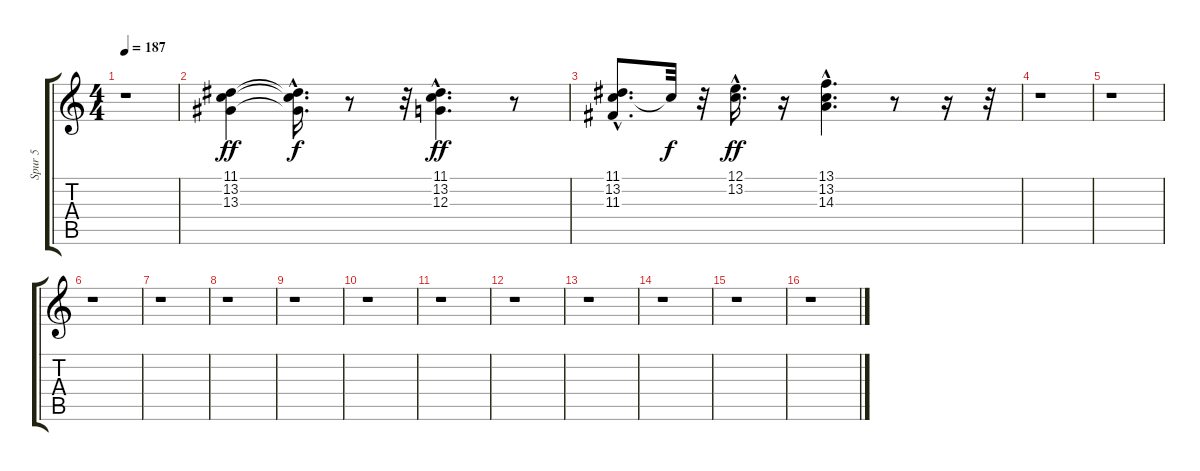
\track ("Spur 5" "Spur 5") {instrument voiceoohs}
\staff {score tabs}
\tuning (E4 B3 G3 D3 A2 E2) {hide}
\ts (4 4)
\tempo 187
\clef g2
\ks c
r.1{dy ff} |
(11.1 13.2 13.3).4 (11.1{hac t} 13.2{hac t} 13.3{hac t}).16{d dy f} r.8 r.32 (11.1{hac} 13.2{hac} 12.3{hac}).4{d dy ff} r.8 |
(11.1{hac} 13.2{hac} 11.3{hac}).8{d} 13.2{t}.32{dy f} r.32 (12.1{hac} 13.2).16{d dy ff} r.16 (13.1{hac} 13.2 14.3).4{d} r.8 r.16 r.32 |
r.1 |
r.1 |
r.1 |
r.1 |
r.1 |
r.1 |
r.1 |
r.1 |
r.1 |
r.1 |
r.1 |
r.1 |
r.1
